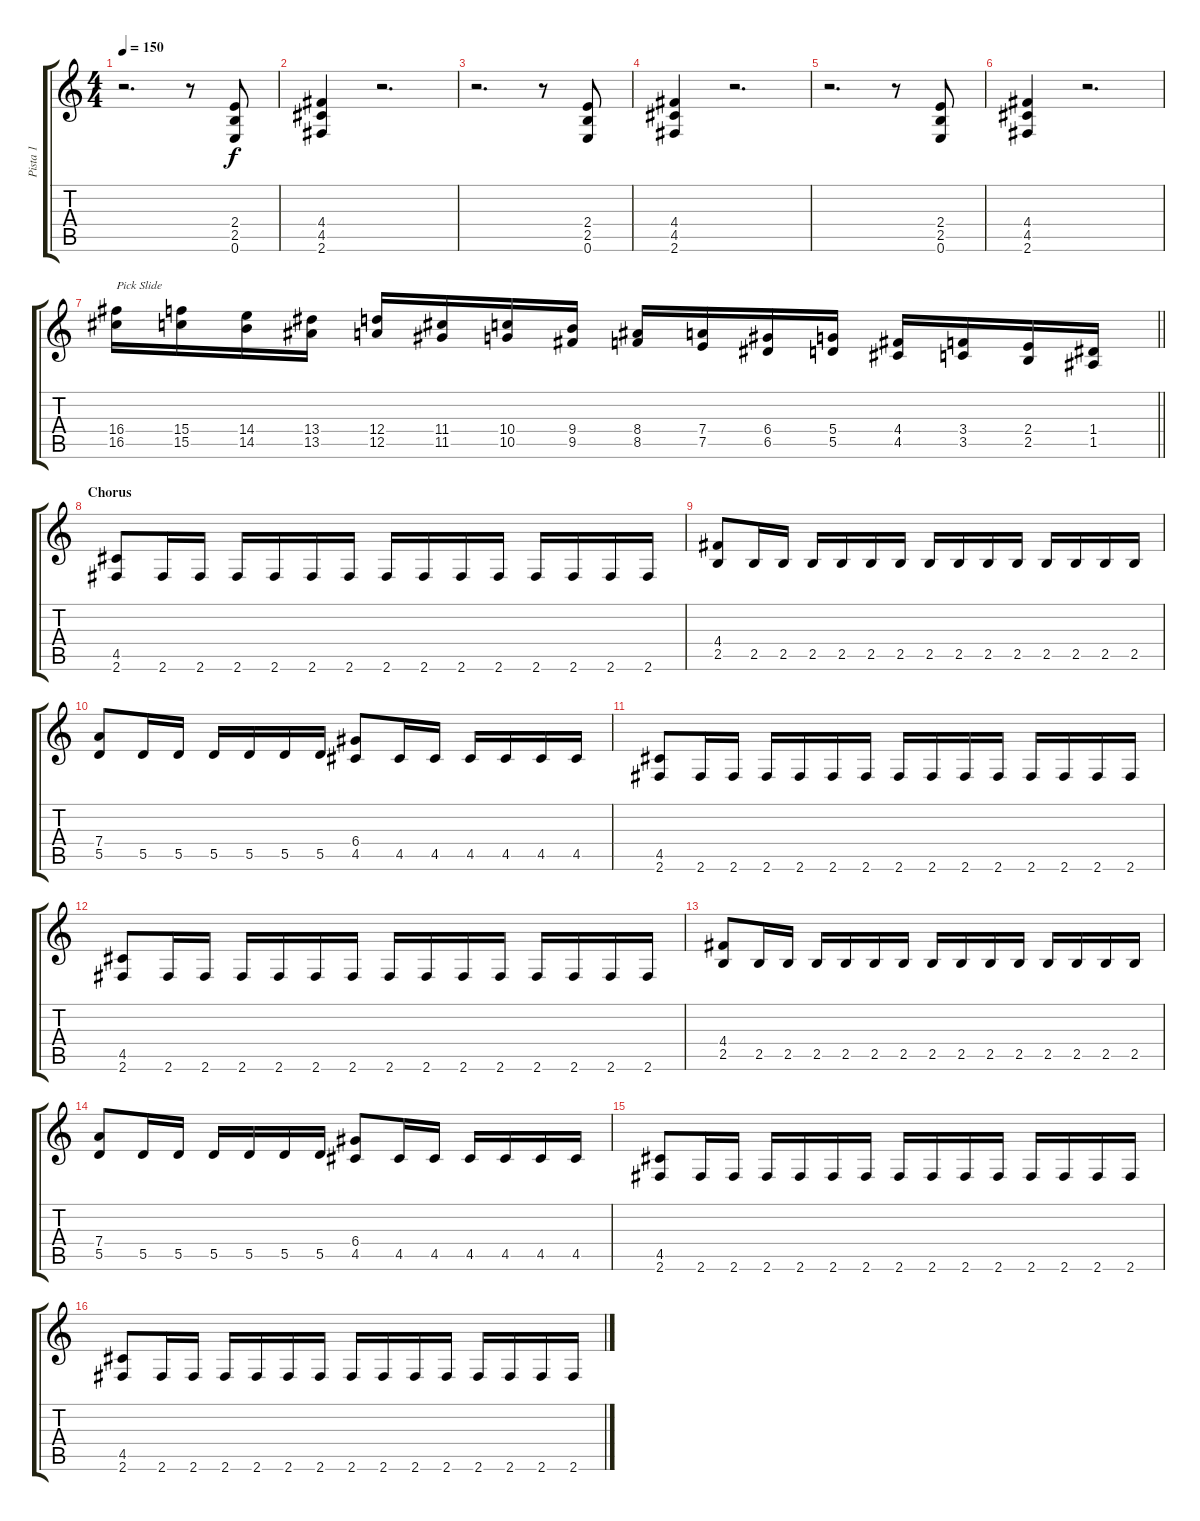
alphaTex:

\track ("Pista 1" "Pista 1") {instrument distortionguitar}
\staff {score tabs}
\tuning (E4 B3 G3 D3 A2 E2) {hide}
\ts (4 4)
\tempo 150
\clef g2
\ks c
r.2{d dy f} r.8 (2.4 2.5 0.6).8 |
(4.4 4.5 2.6).4 r.2{d} |
r.2{d} r.8 (2.4 2.5 0.6).8 |
(4.4 4.5 2.6).4 r.2{d} |
r.2{d} r.8 (2.4 2.5 0.6).8 |
(4.4 4.5 2.6).4 r.2{d} |
\barLineRight lightlight
(16.4 16.5).16{txt "Pick Slide" instrument guitarharmonics} (15.4 15.5).16 (14.4 14.5).16 (13.4 13.5).16 (12.4 12.5).16 (11.4 11.5).16 (10.4 10.5).16 (9.4 9.5).16 (8.4 8.5).16 (7.4 7.5).16 (6.4 6.5).16 (5.4 5.5).16 (4.4 4.5).16 (3.4 3.5).16 (2.4 2.5).16 (1.4 1.5).16 |
\section ("" "Chorus")
(4.5 2.6).8{instrument distortionguitar} 2.6.16 2.6.16 2.6.16 2.6.16 2.6.16 2.6.16 2.6.16 2.6.16 2.6.16 2.6.16 2.6.16 2.6.16 2.6.16 2.6.16 |
(4.4 2.5).8 2.5.16 2.5.16 2.5.16 2.5.16 2.5.16 2.5.16 2.5.16 2.5.16 2.5.16 2.5.16 2.5.16 2.5.16 2.5.16 2.5.16 |
(7.4 5.5).8 5.5.16 5.5.16 5.5.16 5.5.16 5.5.16 5.5.16 (6.4 4.5).8 4.5.16 4.5.16 4.5.16 4.5.16 4.5.16 4.5.16 |
(4.5 2.6).8 2.6.16 2.6.16 2.6.16 2.6.16 2.6.16 2.6.16 2.6.16 2.6.16 2.6.16 2.6.16 2.6.16 2.6.16 2.6.16 2.6.16 |
(4.5 2.6).8 2.6.16 2.6.16 2.6.16 2.6.16 2.6.16 2.6.16 2.6.16 2.6.16 2.6.16 2.6.16 2.6.16 2.6.16 2.6.16 2.6.16 |
(4.4 2.5).8 2.5.16 2.5.16 2.5.16 2.5.16 2.5.16 2.5.16 2.5.16 2.5.16 2.5.16 2.5.16 2.5.16 2.5.16 2.5.16 2.5.16 |
(7.4 5.5).8 5.5.16 5.5.16 5.5.16 5.5.16 5.5.16 5.5.16 (6.4 4.5).8 4.5.16 4.5.16 4.5.16 4.5.16 4.5.16 4.5.16 |
(4.5 2.6).8 2.6.16 2.6.16 2.6.16 2.6.16 2.6.16 2.6.16 2.6.16 2.6.16 2.6.16 2.6.16 2.6.16 2.6.16 2.6.16 2.6.16 |
(4.5 2.6).8 2.6.16 2.6.16 2.6.16 2.6.16 2.6.16 2.6.16 2.6.16 2.6.16 2.6.16 2.6.16 2.6.16 2.6.16 2.6.16 2.6.16
